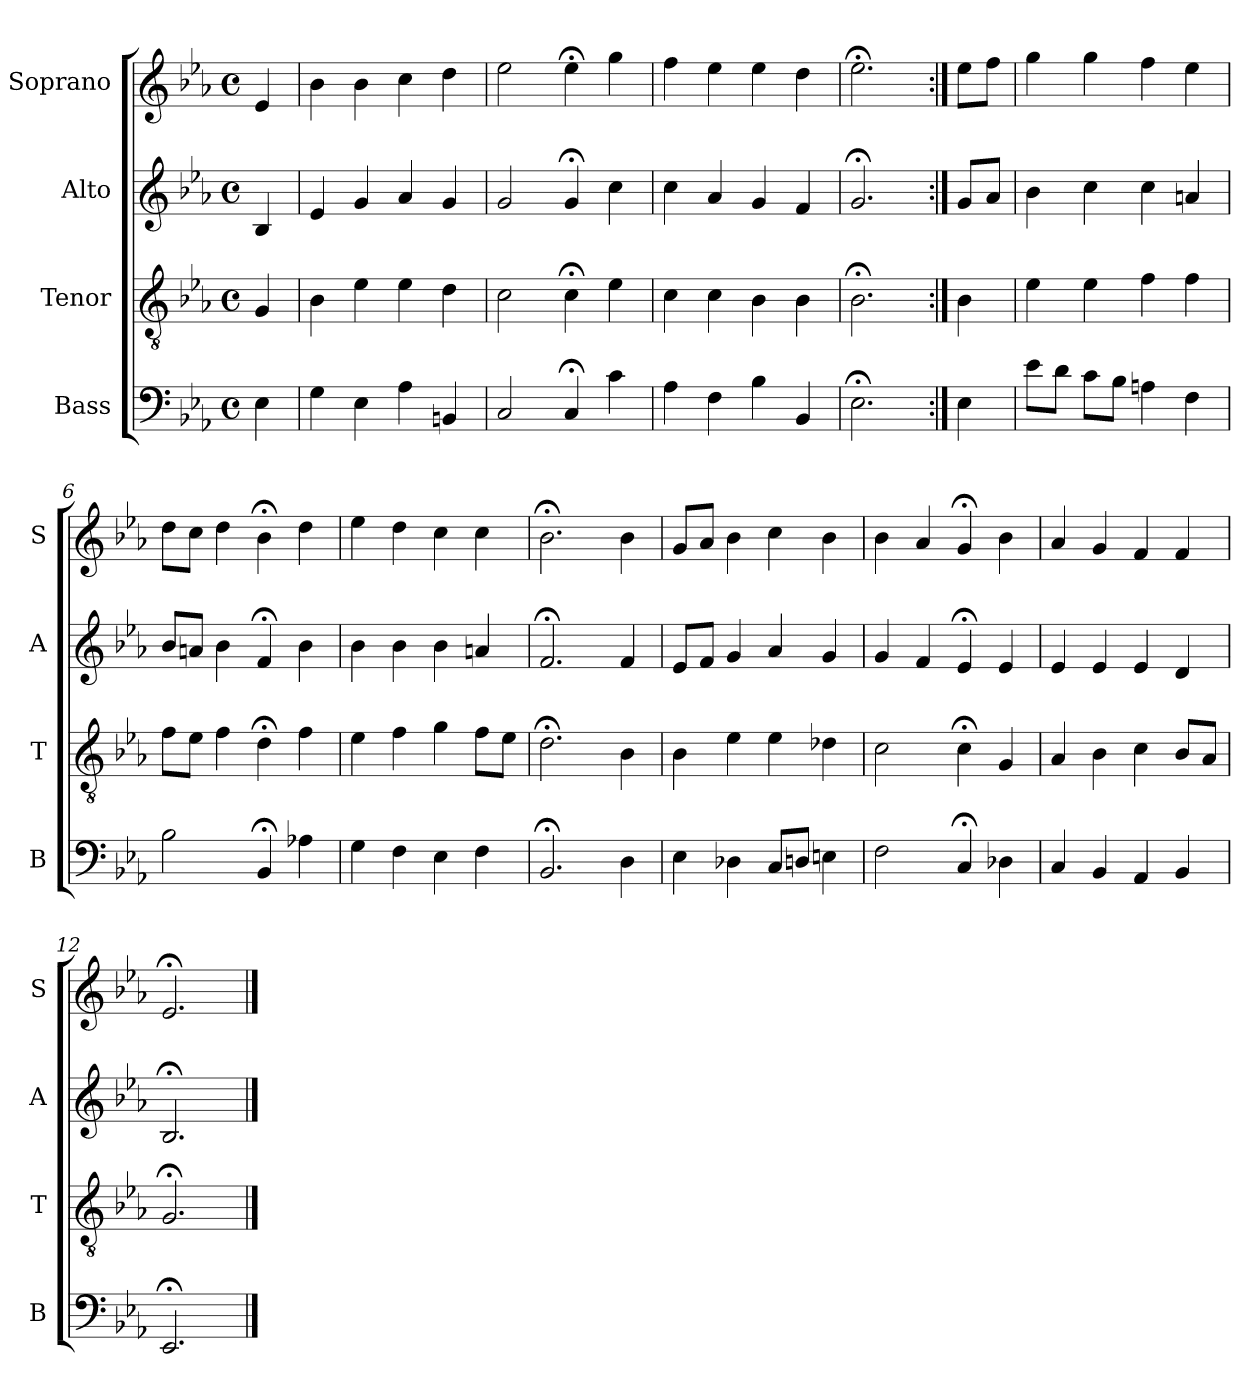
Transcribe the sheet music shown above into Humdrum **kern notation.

**kern	**kern	**kern	**kern
*part4	*part3	*part2	*part1
*staff4	*staff3	*staff2	*staff1
*I"Bass	*I"Tenor	*I"Alto	*I"Soprano
*I'B	*I'T	*I'A	*I'S
*clefF4	*clefGv2	*clefG2	*clefG2
*k[b-e-a-]	*k[b-e-a-]	*k[b-e-a-]	*k[b-e-a-]
*E-:	*E-:	*E-:	*E-:
*M4/4	*M4/4	*M4/4	*M4/4
*met(c)	*met(c)	*met(c)	*met(c)
*MM100	*MM100	*MM100	*MM100
=	=	=	=
4E-	4G	4B-	4e-
=1	=1	=1	=1
4G	4B-	4e-	4b-
4E-	4e-	4g	4b-
4A-	4e-	4a-	4cc
4BBn	4d	4g	4dd
=2	=2	=2	=2
2C	2c	2g	2ee-
4C;<	4c;<	4g;<	4ee-;<
4c	4e-	4cc	4gg
=3	=3	=3	=3
4A-	4c	4cc	4ff
4F	4c	4a-	4ee-
4B-i	4B-i	4gi	4ee-i
4BB-	4B-	4f	4dd
=4	=4	=4	=4
2.E-;<	2.B-;<	2.g;<	2.ee-;<
=:|!	=:|!	=:|!	=:|!
4E-	4B-	8gL	8ee-L
.	.	8a-J	8ffJ
=5	=5	=5	=5
8e-L	4e-	4b-	4gg
8dJ	.	.	.
8cL	4e-	4cc	4gg
8B-J	.	.	.
4An	4f	4cc	4ff
4F	4f	4an	4ee-
=6	=6	=6	=6
2B-	8fL	8b-L	8ddL
.	8e-J	8anJ	8ccJ
.	4f	4b-	4dd
4BB-;<	4d;<	4f;<	4b-;<
4A-X	4f	4b-	4dd
=7	=7	=7	=7
4G	4e-	4b-	4ee-
4Fi	4fi	4b-i	4ddi
4E-	4g	4b-	4cc
4F	8fL	4an	4cc
.	8e-J	.	.
=8	=8	=8	=8
2.BB-;<	2.d;<	2.f;<	2.b-;<
4D	4B-	4f	4b-
=9	=9	=9	=9
4E-	4B-	8e-L	8gL
.	.	8fJ	8a-J
4D-X	4e-	4g	4b-
8CL	4e-	4a-	4cc
8DnJ	.	.	.
4En	4d-X	4g	4b-
=10	=10	=10	=10
2F	2c	4g	4b-
.	.	4f	4a-
4C;<	4c;<	4e-;<	4g;<
4D-X	4G	4e-	4b-
=11	=11	=11	=11
4C	4A-	4e-	4a-
4BB-i	4B-i	4e-i	4gi
4AA-	4c	4e-	4f
4BB-	8B-L	4d	4f
.	8A-J	.	.
=12	=12	=12	=12
2.EE-;<	2.G;<	2.B-;<	2.e-;<
==	==	==	==
*-	*-	*-	*-
